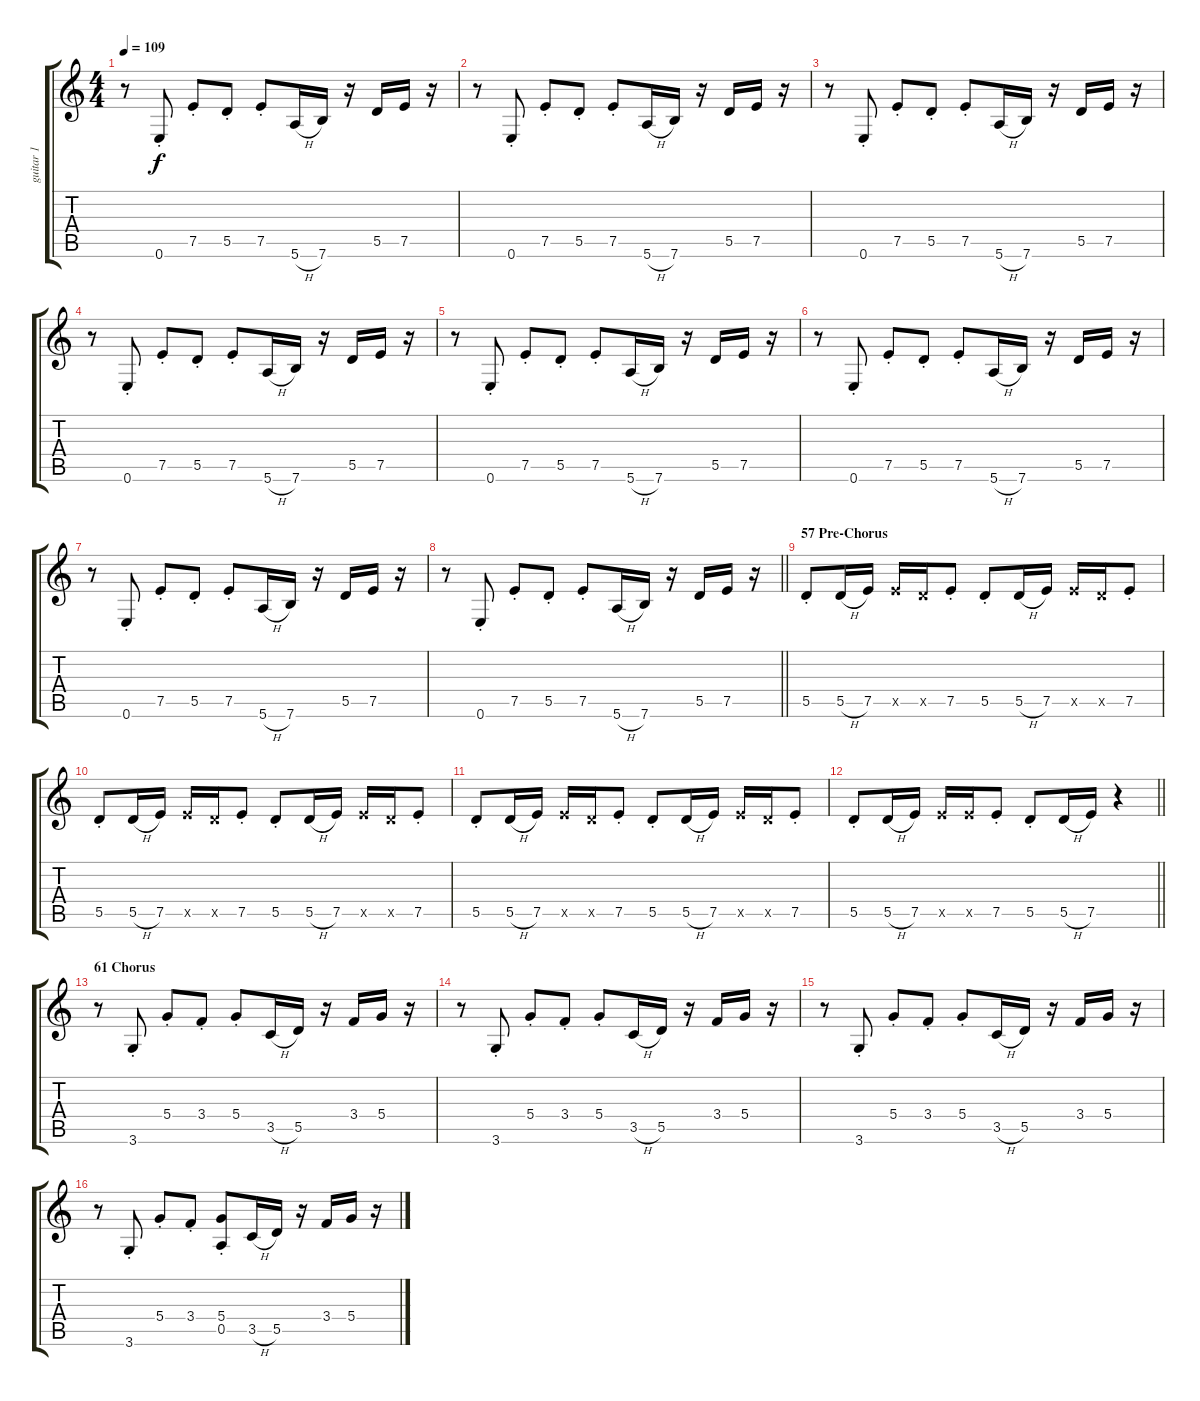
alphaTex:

\track ("guitar 1" "guitar 1") {instrument electricguitarclean}
\staff {score tabs}
\tuning (E4 B3 G3 D3 A2 E2) {hide}
\ts (4 4)
\tempo 109
\clef g2
\ks c
r.8{dy f} 0.6{st}.8 7.5{st}.8 5.5{st}.8 7.5{st}.8 5.6{h}.16 7.6.16 r.16 5.5.16 7.5.16 r.16 |
r.8 0.6{st}.8 7.5{st}.8 5.5{st}.8 7.5{st}.8 5.6{h}.16 7.6.16 r.16 5.5.16 7.5.16 r.16 |
r.8 0.6{st}.8 7.5{st}.8 5.5{st}.8 7.5{st}.8 5.6{h}.16 7.6.16 r.16 5.5.16 7.5.16 r.16 |
r.8 0.6{st}.8 7.5{st}.8 5.5{st}.8 7.5{st}.8 5.6{h}.16 7.6.16 r.16 5.5.16 7.5.16 r.16 |
r.8 0.6{st}.8 7.5{st}.8 5.5{st}.8 7.5{st}.8 5.6{h}.16 7.6.16 r.16 5.5.16 7.5.16 r.16 |
r.8 0.6{st}.8 7.5{st}.8 5.5{st}.8 7.5{st}.8 5.6{h}.16 7.6.16 r.16 5.5.16 7.5.16 r.16 |
r.8 0.6{st}.8 7.5{st}.8 5.5{st}.8 7.5{st}.8 5.6{h}.16 7.6.16 r.16 5.5.16 7.5.16 r.16 |
\barLineRight lightlight
r.8 0.6{st}.8 7.5{st}.8 5.5{st}.8 7.5{st}.8 5.6{h}.16 7.6.16 r.16 5.5.16 7.5.16 r.16 |
\section ("" "57 Pre-Chorus")
5.5{st}.8 5.5{h}.16 7.5.16 7.5{x}.16 5.5{x}.16 7.5{st}.8 5.5{st}.8 5.5{h}.16 7.5.16 7.5{x}.16 5.5{x}.16 7.5{st}.8 |
5.5{st}.8 5.5{h}.16 7.5.16 7.5{x}.16 5.5{x}.16 7.5{st}.8 5.5{st}.8 5.5{h}.16 7.5.16 7.5{x}.16 5.5{x}.16 7.5{st}.8 |
5.5{st}.8 5.5{h}.16 7.5.16 7.5{x}.16 5.5{x}.16 7.5{st}.8 5.5{st}.8 5.5{h}.16 7.5.16 7.5{x}.16 5.5{x}.16 7.5{st}.8 |
\barLineRight lightlight
5.5{st}.8 5.5{h}.16 7.5.16 7.5{x}.16 7.5{x}.16 7.5{st}.8 5.5{st}.8 5.5{h}.16 7.5.16 r.4 |
\section ("" "61 Chorus")
r.8 3.6{st}.8 5.4{st}.8 3.4{st}.8 5.4{st}.8 3.5{h}.16 5.5.16 r.16 3.4.16 5.4.16 r.16 |
r.8 3.6{st}.8 5.4{st}.8 3.4{st}.8 5.4{st}.8 3.5{h}.16 5.5.16 r.16 3.4.16 5.4.16 r.16 |
r.8 3.6{st}.8 5.4{st}.8 3.4{st}.8 5.4{st}.8 3.5{h}.16 5.5.16 r.16 3.4.16 5.4.16 r.16 |
r.8 3.6{st}.8 5.4{st}.8 3.4{st}.8 (5.4{st} 0.5{st}).8 3.5{h}.16 5.5.16 r.16 3.4.16 5.4.16 r.16
